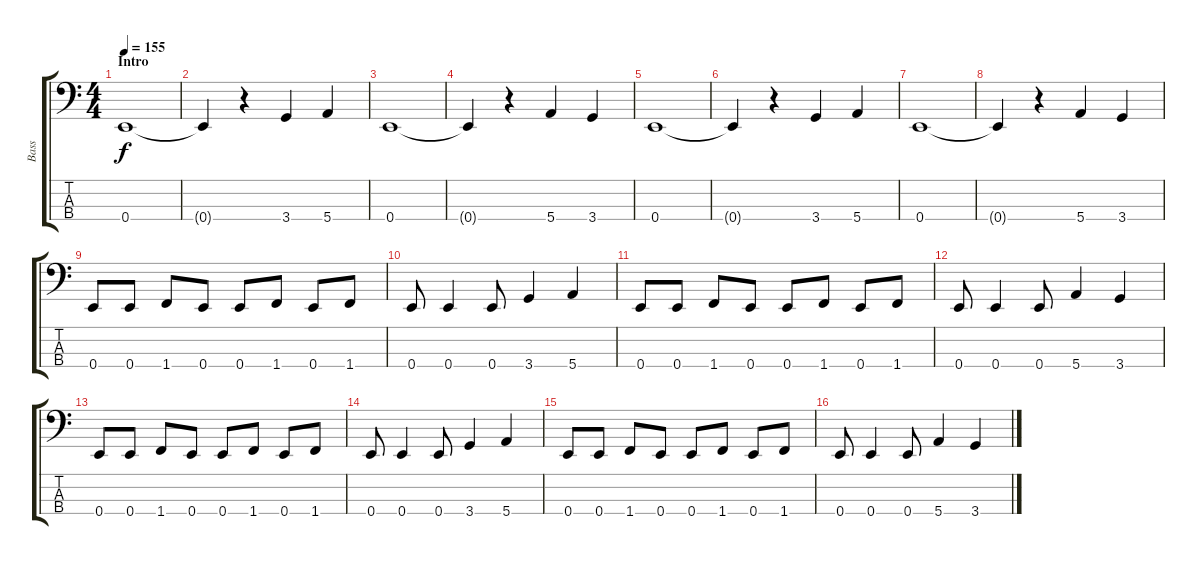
\track ("Bass" "Bass") {instrument electricbasspick}
\staff {score tabs}
\tuning (G2 D2 A1 E1) {hide}
\ts (4 4)
\section ("" "Intro")
\tempo 155
\clef f4
\ks c
0.4.1{dy f instrument electricbasspick} |
0.4{t}.4 r.4 3.4.4 5.4.4 |
0.4.1 |
0.4{t}.4 r.4 5.4.4 3.4.4 |
0.4.1 |
0.4{t}.4 r.4 3.4.4 5.4.4 |
0.4.1 |
0.4{t}.4 r.4 5.4.4 3.4.4 |
0.4.8 0.4.8 1.4.8 0.4.8 0.4.8 1.4.8 0.4.8 1.4.8 |
0.4.8 0.4.4 0.4.8 3.4.4 5.4.4 |
0.4.8 0.4.8 1.4.8 0.4.8 0.4.8 1.4.8 0.4.8 1.4.8 |
0.4.8 0.4.4 0.4.8 5.4.4 3.4.4 |
0.4.8 0.4.8 1.4.8 0.4.8 0.4.8 1.4.8 0.4.8 1.4.8 |
0.4.8 0.4.4 0.4.8 3.4.4 5.4.4 |
0.4.8 0.4.8 1.4.8 0.4.8 0.4.8 1.4.8 0.4.8 1.4.8 |
0.4.8 0.4.4 0.4.8 5.4.4 3.4.4
